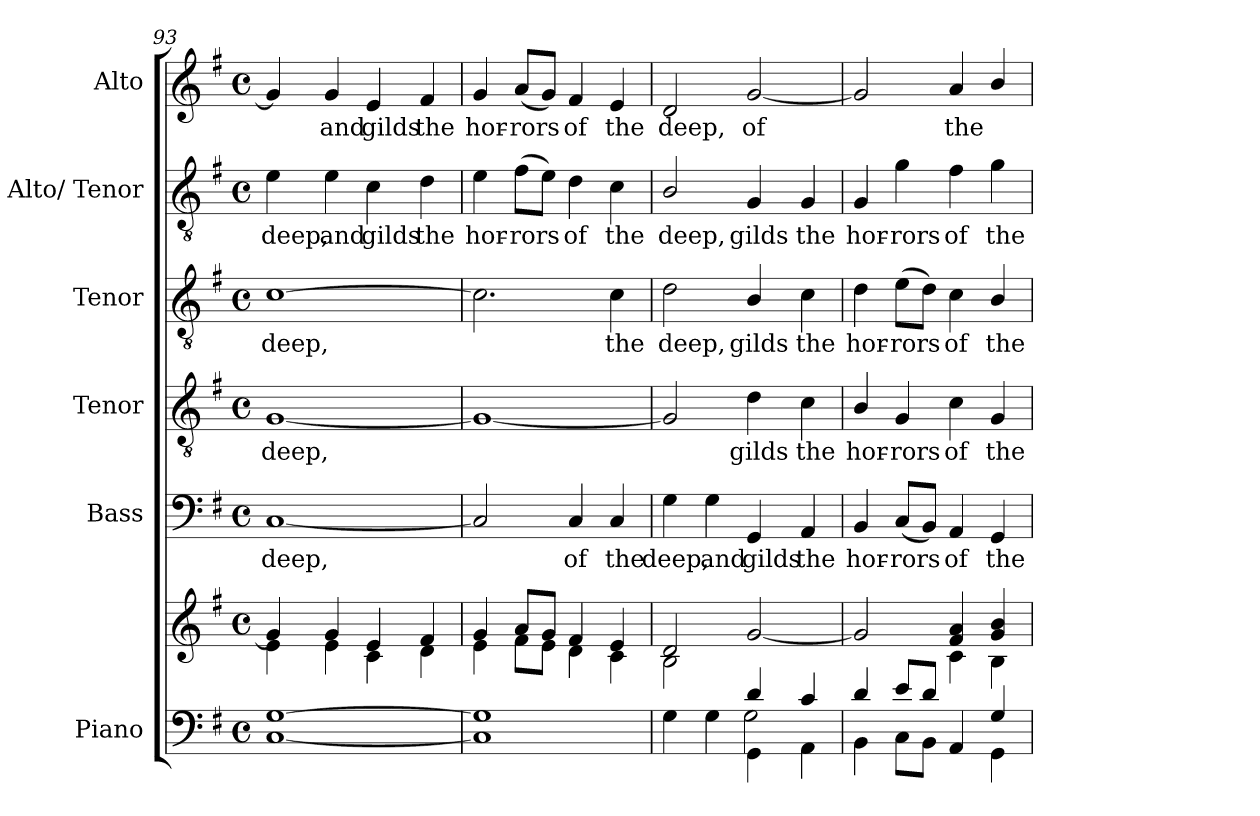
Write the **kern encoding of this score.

**kern	**kern	**kern	**text	**kern	**text	**kern	**text	**kern	**text	**kern	**text
*part6	*part6	*part5	*part5	*part4	*part4	*part3	*part3	*part2	*part2	*part1	*part1
*staff7	*staff6	*staff5	*staff5	*staff4	*staff4	*staff3	*staff3	*staff2	*staff2	*staff1	*staff1
*I"Piano	*	*I"Bass	*	*I"Tenor	*	*I"Tenor	*	*I"Alto/ Tenor	*	*I"Alto	*
*I'Pno.	*	*I'B.	*	*I'T.	*	*I'T.	*	*I'A.	*	*I'A.	*
*clefF4	*clefG2	*clefF4	*	*clefGv2	*	*clefGv2	*	*clefGv2	*	*clefG2	*
*	*	*	*	*ITrd7c12	*	*ITrd7c12	*	*ITrd7c12	*	*	*
*k[f#]	*k[f#]	*k[f#]	*	*k[f#]	*	*k[f#]	*	*k[f#]	*	*k[f#]	*
*G:	*G:	*G:	*	*G:	*	*G:	*	*G:	*	*G:	*
*M4/4	*M4/4	*M4/4	*	*M4/4	*	*M4/4	*	*M4/4	*	*M4/4	*
*met(c)	*met(c)	*met(c)	*	*met(c)	*	*met(c)	*	*met(c)	*	*met(c)	*
=93	=93	=93	=93	=93	=93	=93	=93	=93	=93	=93	=93
*^	*^	*	*	*	*	*	*	*	*	*	*
!	!	!	!	!	!LO:LY:b:color=#000000	!	!	!	!	!	!	!	!
!	!	!	!	!	!	!	!LO:LY:b:color=#000000	!	!	!	!	!	!
!	!	!	!	!	!	!	!	!	!LO:LY:b:color=#000000	!	!	!	!
!	!	!	!	!	!	!	!	!	!	!	!LO:LY:b:color=#000000	!	!
[1Gi	[1Ci	4gi/]	4ei\	[1Ci	deep,	[1GGi	deep,	[1Ci	deep,	4Ei\	deep,	4gi/]	.
!	!	!	!	!	!	!	!	!	!	!	!LO:LY:b:color=#000000	!	!
!	!	!	!	!	!	!	!	!	!	!	!	!	!LO:LY:b:color=#000000
.	.	4gi/	4ei\	.	.	.	.	.	.	4Ei\	and	4gi/	and
!	!	!	!	!	!	!	!	!	!	!	!LO:LY:b:color=#000000	!	!
!	!	!	!	!	!	!	!	!	!	!	!	!	!LO:LY:b:color=#000000
.	.	4ei/	4ci\	.	.	.	.	.	.	4Ci\	gilds	4ei/	gilds
!	!	!	!	!	!	!	!	!	!	!	!LO:LY:b:color=#000000	!	!
!	!	!	!	!	!	!	!	!	!	!	!	!	!LO:LY:b:color=#000000
.	.	4f#i/	4di\	.	.	.	.	.	.	4Di\	the	4f#i/	the
=94	=94	=94	=94	=94	=94	=94	=94	=94	=94	=94	=94	=94	=94
!	!	!	!	!	!	!	!	!	!	!	!LO:LY:b:color=#000000	!	!
!	!	!	!	!	!	!	!	!	!	!	!	!	!LO:LY:b:color=#000000
1Gi]	1Ci]	4gi/	4ei\	2Ci/]	.	1GGi_	.	2.Ci\]	.	4Ei\	hor-	4gi/	hor-
!	!	!	!	!	!	!	!	!	!	!	!LO:LY:b:color=#000000	!	!
!	!	!	!	!	!	!	!	!	!	!	!	!	!LO:LY:b:color=#000000
.	.	8ai/L	8f#i\L	.	.	.	.	.	.	(8F#i\L	-rors	(8ai/L	-rors
.	.	8gi/J	8ei\J	.	.	.	.	.	.	8Ei\J)	.	8gi/J)	.
!	!	!	!	!	!LO:LY:b:color=#000000	!	!	!	!	!	!	!	!
!	!	!	!	!	!	!	!	!	!	!	!LO:LY:b:color=#000000	!	!
!	!	!	!	!	!	!	!	!	!	!	!	!	!LO:LY:b:color=#000000
.	.	4f#i/	4di\	4Ci/	of	.	.	.	.	4Di\	of	4f#i/	of
!	!	!	!	!	!LO:LY:b:color=#000000	!	!	!	!	!	!	!	!
!	!	!	!	!	!	!	!	!	!LO:LY:b:color=#000000	!	!	!	!
!	!	!	!	!	!	!	!	!	!	!	!LO:LY:b:color=#000000	!	!
!	!	!	!	!	!	!	!	!	!	!	!	!	!LO:LY:b:color=#000000
.	.	4ei/	4ci\	4Ci/	the	.	.	4Ci\	the	4Ci\	the	4ei/	the
!!LO:PB:g=z
=95	=95	=95	=95	=95	=95	=95	=95	=95	=95	=95	=95	=95	=95
*	*^	*	*	*	*	*	*	*	*	*	*	*	*
!	!	!	!	!	!	!LO:LY:b:color=#000000	!	!	!	!	!	!	!	!
!	!	!	!	!	!	!	!	!	!	!LO:LY:b:color=#000000	!	!	!	!
!	!	!	!	!	!	!	!	!	!	!	!	!LO:LY:b:color=#000000	!	!
!	!	!	!	!	!	!	!	!	!	!	!	!	!	!LO:LY:b:color=#000000
2ryy	4Gi\	2ryy	2di/	2Bi\	4Gi\	deep,	2GGi/]	.	2Di\	deep,	2BBi/	deep,	2di/	deep,
!	!	!	!	!	!	!LO:LY:b:color=#000000	!	!	!	!	!	!	!	!
.	4Gi\	.	.	.	4Gi\	and	.	.	.	.	.	.	.	.
!	!	!	!	!	!	!LO:LY:b:color=#000000	!	!	!	!	!	!	!	!
!	!	!	!	!	!	!	!	!LO:LY:b:color=#000000	!	!	!	!	!	!
!	!	!	!	!	!	!	!	!	!	!LO:LY:b:color=#000000	!	!	!	!
!	!	!	!	!	!	!	!	!	!	!	!	!LO:LY:b:color=#000000	!	!
!	!	!	!	!	!	!	!	!	!	!	!	!	!	!LO:LY:b:color=#000000
4di/	4GGi\	2Gi\	[2gi/	2ryy	4GGi/	gilds	4Di\	gilds	4BBi/	gilds	4GGi/	gilds	[2gi/	of
!	!	!	!	!	!	!LO:LY:b:color=#000000	!	!	!	!	!	!	!	!
!	!	!	!	!	!	!	!	!LO:LY:b:color=#000000	!	!	!	!	!	!
!	!	!	!	!	!	!	!	!	!	!LO:LY:b:color=#000000	!	!	!	!
!	!	!	!	!	!	!	!	!	!	!	!	!LO:LY:b:color=#000000	!	!
4ci/	4AAi\	.	.	.	4AAi/	the	4Ci\	the	4Ci\	the	4GGi/	the	.	.
*	*v	*v	*	*	*	*	*	*	*	*	*	*	*	*
=96	=96	=96	=96	=96	=96	=96	=96	=96	=96	=96	=96	=96	=96
!	!	!	!	!	!LO:LY:b:color=#000000	!	!	!	!	!	!	!	!
!	!	!	!	!	!	!	!LO:LY:b:color=#000000	!	!	!	!	!	!
!	!	!	!	!	!	!	!	!	!LO:LY:b:color=#000000	!	!	!	!
!	!	!	!	!	!	!	!	!	!	!	!LO:LY:b:color=#000000	!	!
4di/	4BBi\	2gi/]	2ryy	4BBi/	hor-	4BBi/	hor-	4Di\	hor-	4GGi/	hor-	2gi/]	.
!	!	!	!	!	!LO:LY:b:color=#000000	!	!	!	!	!	!	!	!
!	!	!	!	!	!	!	!LO:LY:b:color=#000000	!	!	!	!	!	!
!	!	!	!	!	!	!	!	!	!LO:LY:b:color=#000000	!	!	!	!
!	!	!	!	!	!	!	!	!	!	!	!LO:LY:b:color=#000000	!	!
8ei/L	8Ci\L	.	.	(8Ci/L	-rors	4GGi/	-rors	(8Ei\L	-rors	4Gi\	-rors	.	.
8di/J	8BBi\J	.	.	8BBi/J)	.	.	.	8Di\J)	.	.	.	.	.
!	!	!	!	!	!LO:LY:b:color=#000000	!	!	!	!	!	!	!	!
!	!	!	!	!	!	!	!LO:LY:b:color=#000000	!	!	!	!	!	!
!	!	!	!	!	!	!	!	!	!LO:LY:b:color=#000000	!	!	!	!
!	!	!	!	!	!	!	!	!	!	!	!LO:LY:b:color=#000000	!	!
!	!	!	!	!	!	!	!	!	!	!	!	!	!LO:LY:b:color=#000000
4ryy	4AAi/	4f#i/ 4ai	4ci\	4AAi/	of	4Ci\	of	4Ci\	of	4F#i\	of	4ai/	the
!	!	!	!	!	!LO:LY:b:color=#000000	!	!	!	!	!	!	!	!
!	!	!	!	!	!	!	!LO:LY:b:color=#000000	!	!	!	!	!	!
!	!	!	!	!	!	!	!	!	!LO:LY:b:color=#000000	!	!	!	!
!	!	!	!	!	!	!	!	!	!	!	!LO:LY:b:color=#000000	!	!
4Gi/	4GGi\	4gi/ 4bi	4Bi\	4GGi/	the	4GGi/	the	4BBi/	the	4Gi\	the	4bi/	.
*v	*v	*	*	*	*	*	*	*	*	*	*	*	*
*	*v	*v	*	*	*	*	*	*	*	*	*	*
=	=	=	=	=	=	=	=	=	=	=	=
*-	*-	*-	*-	*-	*-	*-	*-	*-	*-	*-	*-
